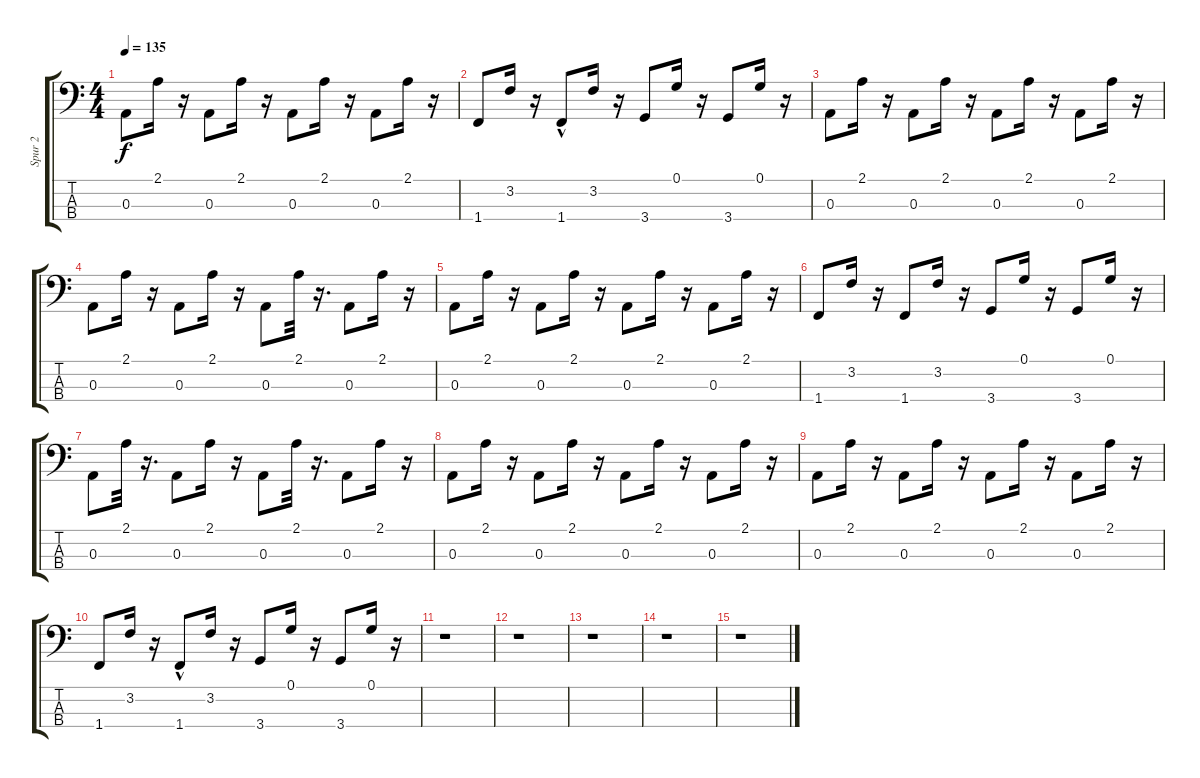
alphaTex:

\track ("Spur 2" "Spur 2") {instrument synthbass2}
\staff {score tabs}
\tuning (G2 D2 A1 E1) {hide}
\ts (4 4)
\tempo 135
\clef f4
\ks c
0.3.8{dy f} 2.1.16 r.16 0.3.8 2.1.16 r.16 0.3.8 2.1.16 r.16 0.3.8 2.1.16 r.16 |
1.4.8 3.2.16 r.16 1.4{hac}.8 3.2.16 r.16 3.4.8 0.1.16 r.16 3.4.8 0.1.16 r.16 |
0.3.8 2.1.16 r.16 0.3.8 2.1.16 r.16 0.3.8 2.1.16 r.16 0.3.8 2.1.16 r.16 |
0.3.8 2.1.16 r.16 0.3.8 2.1.16 r.16 0.3.8 2.1.32 r.16{d} 0.3.8 2.1.16 r.16 |
0.3.8 2.1.16 r.16 0.3.8 2.1.16 r.16 0.3.8 2.1.16 r.16 0.3.8 2.1.16 r.16 |
1.4.8 3.2.16 r.16 1.4.8 3.2.16 r.16 3.4.8 0.1.16 r.16 3.4.8 0.1.16 r.16 |
0.3.8 2.1.32 r.16{d} 0.3.8 2.1.16 r.16 0.3.8 2.1.32 r.16{d} 0.3.8 2.1.16 r.16 |
0.3.8 2.1.16 r.16 0.3.8 2.1.16 r.16 0.3.8 2.1.16 r.16 0.3.8 2.1.16 r.16 |
0.3.8 2.1.16 r.16 0.3.8 2.1.16 r.16 0.3.8 2.1.16 r.16 0.3.8 2.1.16 r.16 |
1.4.8 3.2.16 r.16 1.4{hac}.8 3.2.16 r.16 3.4.8 0.1.16 r.16 3.4.8 0.1.16 r.16 |
r.1 |
r.1 |
r.1 |
r.1 |
r.1
